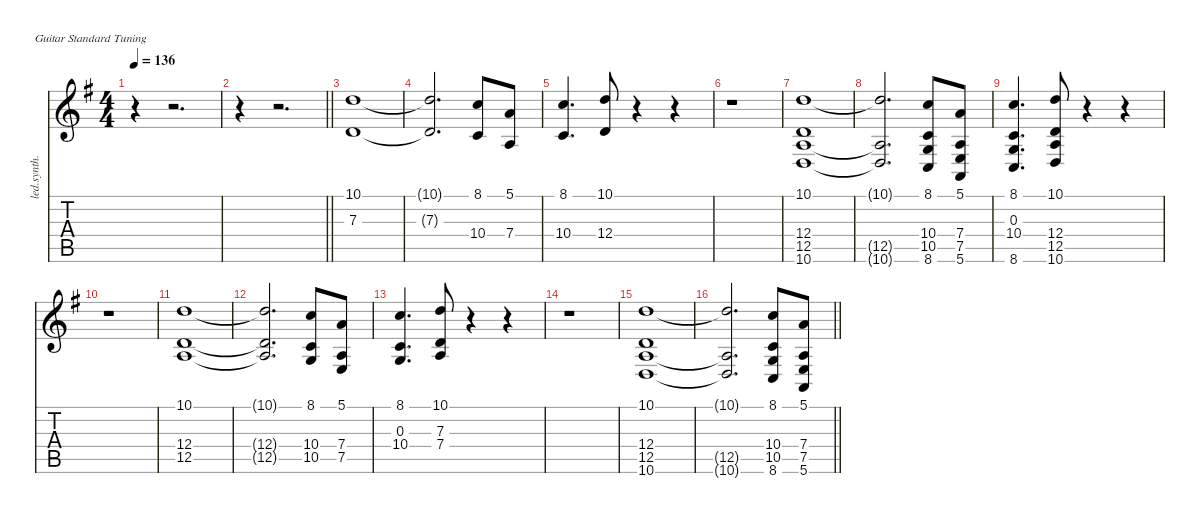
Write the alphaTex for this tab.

\defaultSystemsLayout 4
\hideDynamics
\bracketExtendMode nobrackets
\otherSystemsTrackNameOrientation horizontal
\track ("Chant" "led.synth.") {instrument lead6voice}
\staff {score tabs}
\tuning (E4 B3 G3 D3 A2 E2)
\ts (4 4)
\beaming (8 2 2 2 2)
\tempo 136
\clef g2
\ks g
r.4{dy f instrument lead6voice beam Down} r.2{d beam Down} |
\barLineRight lightlight
r.4{beam Down} r.2{d beam Down} |
(10.1{acc forcenatural} 7.3{acc forcenatural}).1{beam Up} |
(10.1{t acc forcenatural} 7.3{t acc forcenatural}).2{d beam Up} (8.1{acc forcenatural} 10.4{acc forcenatural}).8{beam Up} (5.1{acc forcenatural} 7.4{acc forcenatural}).8{beam Up} |
(8.1{acc forcenatural} 10.4{acc forcenatural}).4{d beam Up} (10.1{acc forcenatural} 12.4{acc forcenatural}).8{beam Up} r.4{beam Up} r.4{beam Up} |
r.1{beam Down} |
(10.1{acc forcenatural} 12.4{acc forcenatural} 12.5{acc forcenatural} 10.6{acc forcenatural}).1{beam Up} |
(10.1{t acc forcenatural} 12.5{t acc forcenatural} 10.6{t acc forcenatural}).2{d beam Up} (8.1{acc forcenatural} 10.4{acc forcenatural} 10.5{acc forcenatural} 8.6{acc forcenatural}).8{beam Up} (5.1{acc forcenatural} 7.4{acc forcenatural} 7.5{acc forcenatural} 5.6{acc forcenatural}).8{beam Up} |
(8.1{acc forcenatural} 0.3{acc forcenatural} 10.4{acc forcenatural} 8.6{acc forcenatural}).4{d beam Up} (10.1{acc forcenatural} 12.4{acc forcenatural} 12.5{acc forcenatural} 10.6{acc forcenatural}).8{beam Up} r.4{beam Up} r.4{beam Up} |
r.1{beam Down} |
(10.1{acc forcenatural} 12.4{acc forcenatural} 12.5{acc forcenatural}).1{beam Up} |
(10.1{t acc forcenatural} 12.4{t acc forcenatural} 12.5{t acc forcenatural}).2{d beam Up} (8.1{acc forcenatural} 10.4{acc forcenatural} 10.5{acc forcenatural}).8{beam Up} (5.1{acc forcenatural} 7.4{acc forcenatural} 7.5{acc forcenatural}).8{beam Up} |
(8.1{acc forcenatural} 0.3{acc forcenatural} 10.4{acc forcenatural}).4{d beam Up} (10.1{acc forcenatural} 7.3{acc forcenatural} 7.4{acc forcenatural}).8{beam Up} r.4{beam Up} r.4{beam Up} |
r.1{beam Down} |
(10.1{acc forcenatural} 12.4{acc forcenatural} 12.5{acc forcenatural} 10.6{acc forcenatural}).1{beam Up} |
\barLineRight lightlight
(10.1{t acc forcenatural} 12.5{t acc forcenatural} 10.6{t acc forcenatural}).2{d beam Up} (8.1{acc forcenatural} 10.4{acc forcenatural} 10.5{acc forcenatural} 8.6{acc forcenatural}).8{beam Up} (5.1{acc forcenatural} 7.4{acc forcenatural} 7.5{acc forcenatural} 5.6{acc forcenatural}).8{beam Up}
